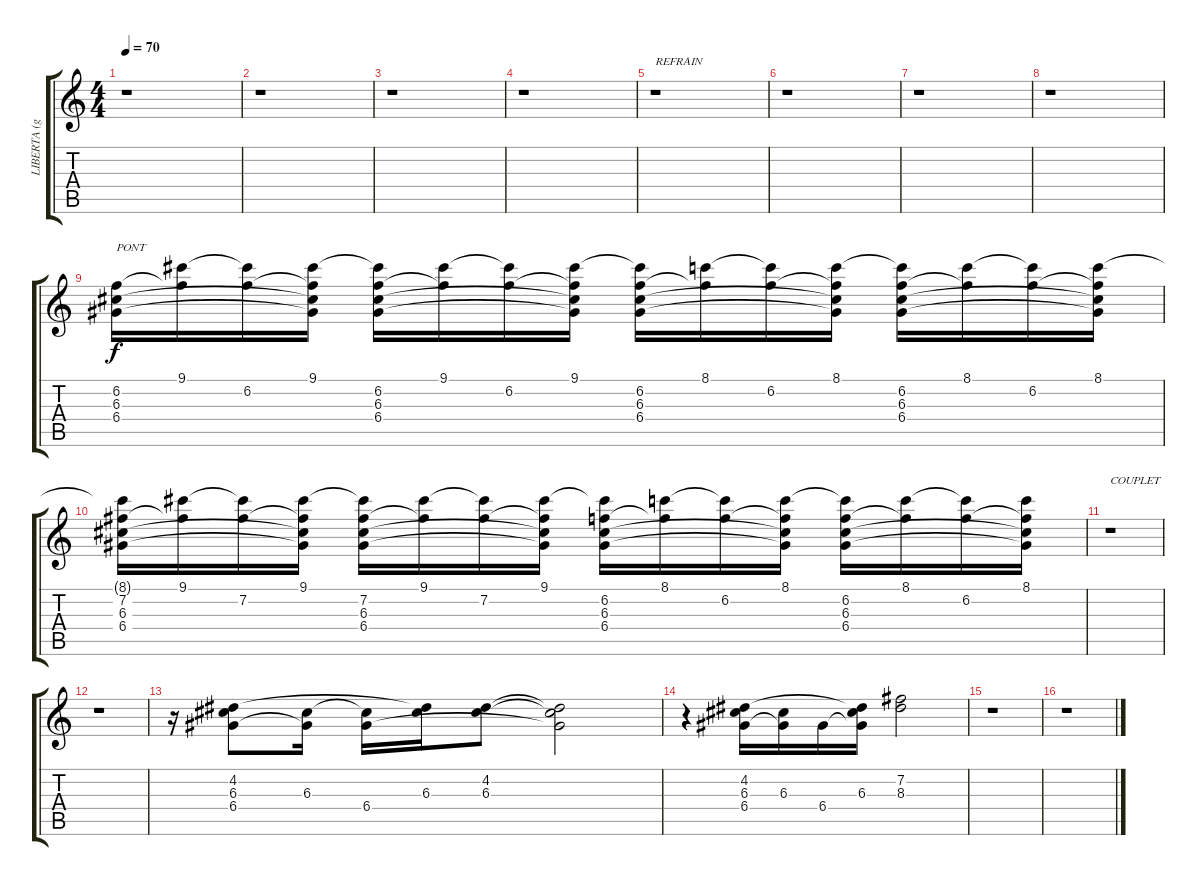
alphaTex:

\track ("LIBERTA (guitare 2)" "LIBERTA (g") {instrument acousticguitarnylon}
\staff {score tabs}
\tuning (E4 B3 G3 D3 A2 E2) {hide}
\ts (4 4)
\tempo 70
\clef g2
\ks c
r.1{dy f} |
r.1 |
r.1 |
r.1 |
r.1{txt "REFRAIN"} |
r.1 |
r.1 |
r.1 |
(6.2 6.3 6.4).16{txt "PONT"} (9.1 6.2{t}).16 (9.1{t} 6.2).16 (9.1 6.2{t} 6.3{t} 6.4{t}).16 (9.1{t} 6.2 6.3 6.4).16 (9.1 6.2{t}).16 (9.1{t} 6.2).16 (9.1 6.2{t} 6.3{t} 6.4{t}).16 (9.1{t} 6.2 6.3 6.4).16 (8.1 6.2{t}).16 (8.1{t} 6.2).16 (8.1 6.2{t} 6.3{t} 6.4{t}).16 (8.1{t} 6.2 6.3 6.4).16 (8.1 6.2{t}).16 (8.1{t} 6.2).16 (8.1 6.2{t} 6.3{t} 6.4{t}).16 |
(8.1{t} 7.2 6.3 6.4).16 (9.1 7.2{t}).16 (9.1{t} 7.2).16 (9.1 7.2{t} 6.3{t} 6.4{t}).16 (9.1{t} 7.2 6.3 6.4).16 (9.1 7.2{t}).16 (9.1{t} 7.2).16 (9.1 7.2{t} 6.3{t} 6.4{t}).16 (9.1{t} 6.2 6.3 6.4).16 (8.1 6.2{t}).16 (8.1{t} 6.2).16 (8.1 6.2{t} 6.3{t} 6.4{t}).16 (8.1{t} 6.2 6.3 6.4).16 (8.1 6.2{t}).16 (8.1{t} 6.2).16 (8.1 6.2{t} 6.3{t} 6.4{t}).16 |
r.1{txt "COUPLET"} |
r.1 |
r.16 (4.2 6.3 6.4).8 (6.3 6.4{t}).16 (6.3{t} 6.4).16 (4.2{t} 6.3).16 (4.2 6.3).8 (4.2{t} 6.3{t} 6.4{t}).2 |
r.4 (4.2 6.3 6.4).16 (6.3 6.4{t}).16 6.4.16 (4.2{t} 6.3 6.4{t}).16 (7.2 8.3).2 |
r.1 |
r.1
